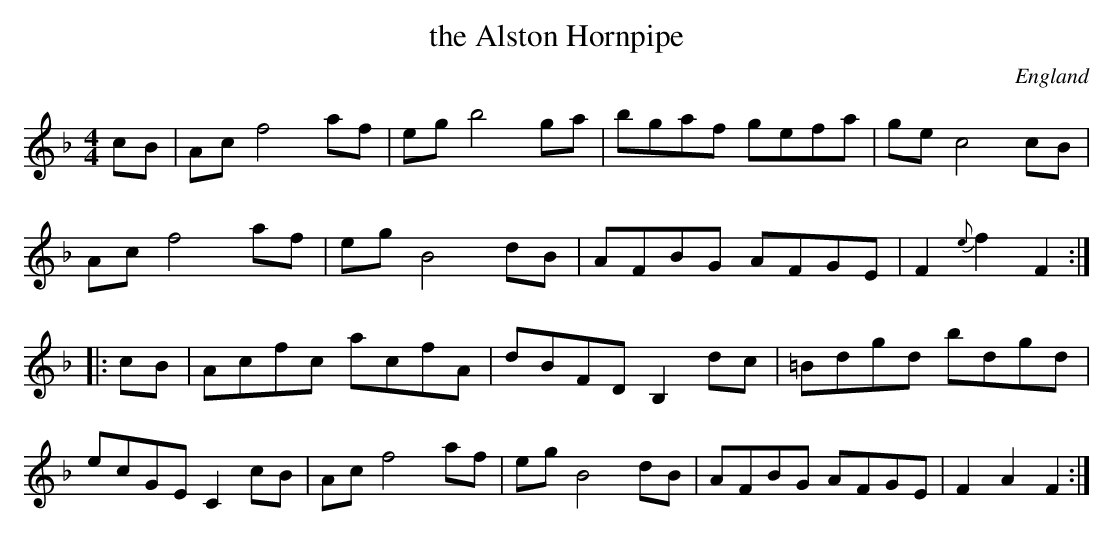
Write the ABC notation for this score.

X:1
T:the Alston Hornpipe
M:4/4
O:England
K:F
cB|\
Acf4 af| egb4ga| bgaf gefa| gec4 cB|\
Acf4 af| egB4dB| AFBG AFGE| F2{e}f2 F2::\
cB|\
Acfc acfA| dBFD B,2dc| =Bdgd bdgd| ecGE C2cB|\
Acf4 af| egB4 dB| AFBG AFGE| F2A2 F2:|
